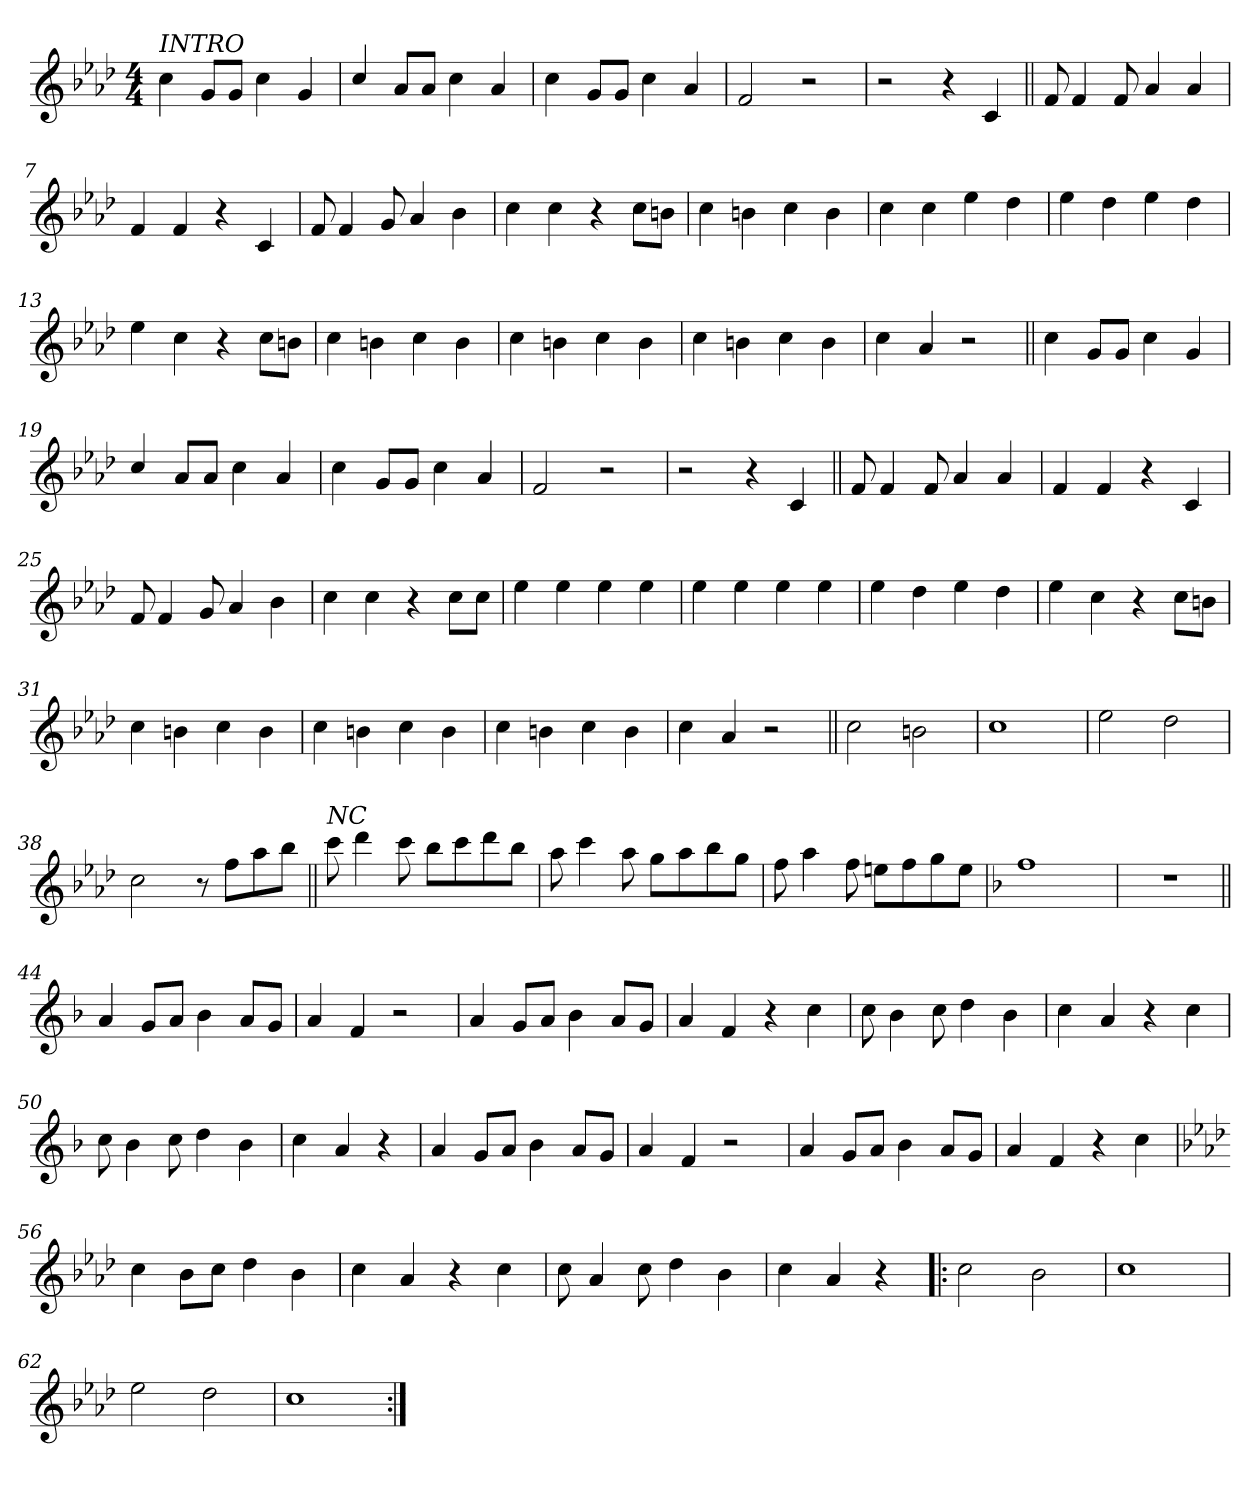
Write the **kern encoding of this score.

**kern
*part1
*staff1
*clefG2
*k[b-e-a-d-]
*A-:
*M4/4
=1
!LO:TX:a:i:t=INTRO
4cc\
8g/L
8g/J
4cc\
4g/
=2
4cc/
8a-/L
8a-/J
4cc\
4a-/
=3
4cc\
8g/L
8g/J
4cc\
4a-/
=4
2f/
2r
=5
2r
4r
4c/
!!LO:LB:g=z
=6||
8f/
4f/
8f/
4a-/
4a-/
=7
4f/
4f/
4r
4c/
=8
8f/
4f/
8g/
4a-/
4b-\
=9
4cc\
4cc\
4r
8cc\L
8bn\J
=10
4cc\
4bn\
4cc\
4b\
=11
4cc\
4cc\
4ee-\
4dd-\
!!LO:LB:g=z
=12
4ee-\
4dd-\
4ee-\
4dd-\
=13
4ee-\
4cc\
4r
8cc\L
8bn\J
=14
4cc\
4bn\
4cc\
4b\
=15
4cc\
4bn\
4cc\
4b\
=16
4cc\
4bn\
4cc\
4b\
=17
4cc\
4a-/
2r
!!LO:LB:g=z
=18||
4cc\
8g/L
8g/J
4cc\
4g/
=19
4cc/
8a-/L
8a-/J
4cc\
4a-/
=20
4cc\
8g/L
8g/J
4cc\
4a-/
=21
2f/
2r
=22
2r
4r
4c/
!!LO:LB:g=z
=23||
8f/
4f/
8f/
4a-/
4a-/
=24
4f/
4f/
4r
4c/
=25
8f/
4f/
8g/
4a-/
4b-\
=26
4cc\
4cc\
4r
8cc\L
8cc\J
=27
4ee-\
4ee-\
4ee-\
4ee-\
=28
4ee-\
4ee-\
4ee-\
4ee-\
!!LO:LB:g=z
=29
4ee-\
4dd-\
4ee-\
4dd-\
=30
4ee-\
4cc\
4r
8cc\L
8bn\J
=31
4cc\
4bn\
4cc\
4b\
=32
4cc\
4bn\
4cc\
4b\
=33
4cc\
4bn\
4cc\
4b\
=34
4cc\
4a-/
2r
!!LO:LB:g=z
=35||
2cc\
2bn\
=36
1cc
=37
2ee-\
2dd-\
=38
2cc\
8r
8ff\L
8aa-\
8bb-\J
!!LO:LB:g=z
=39||
!LO:TX:a:i:t=NC
8ccc\
4ddd-\
8ccc\
8bb-\L
8ccc\
8ddd-\
8bb-\J
=40
8aa-\
4ccc\
8aa-\
8gg\L
8aa-\
8bb-\
8gg\J
=41
8ff\
4aa-\
8ff\
8een\L
8ff\
8gg\
8ee\J
=42
*k[b-]
*F:
1ff
=43
1r
!!LO:LB:g=z
=44||
4a/
8g/L
8a/J
4b-\
8a/L
8g/J
=45
4a/
4f/
2r
=46
4a/
8g/L
8a/J
4b-\
8a/L
8g/J
=47
4a/
4f/
4r
4cc\
=48
8cc\
4b-\
8cc\
4dd\
4b-\
=49
4cc\
4a/
4r
4cc\
!!LO:LB:g=z
=50
8cc\
4b-\
8cc\
4dd\
4b-\
=51
4cc\
4a/
4r
=52
4a/
8g/L
8a/J
4b-\
8a/L
8g/J
=53
4a/
4f/
2r
=54
4a/
8g/L
8a/J
4b-\
8a/L
8g/J
=55
4a/
4f/
4r
4cc\
!!LO:LB:g=z
=56
*k[b-e-a-d-]
*A-:
4cc\
8b-\L
8cc\J
4dd-\
4b-\
=57
4cc\
4a-/
4r
4cc\
=58
8cc\
4a-/
8cc\
4dd-\
4b-\
=59
4cc\
4a-/
4r
=60!|:
2cc\
2b-\
=61
1cc
=62
2ee-\
2dd-\
=63
1cc
=:|!
*-
